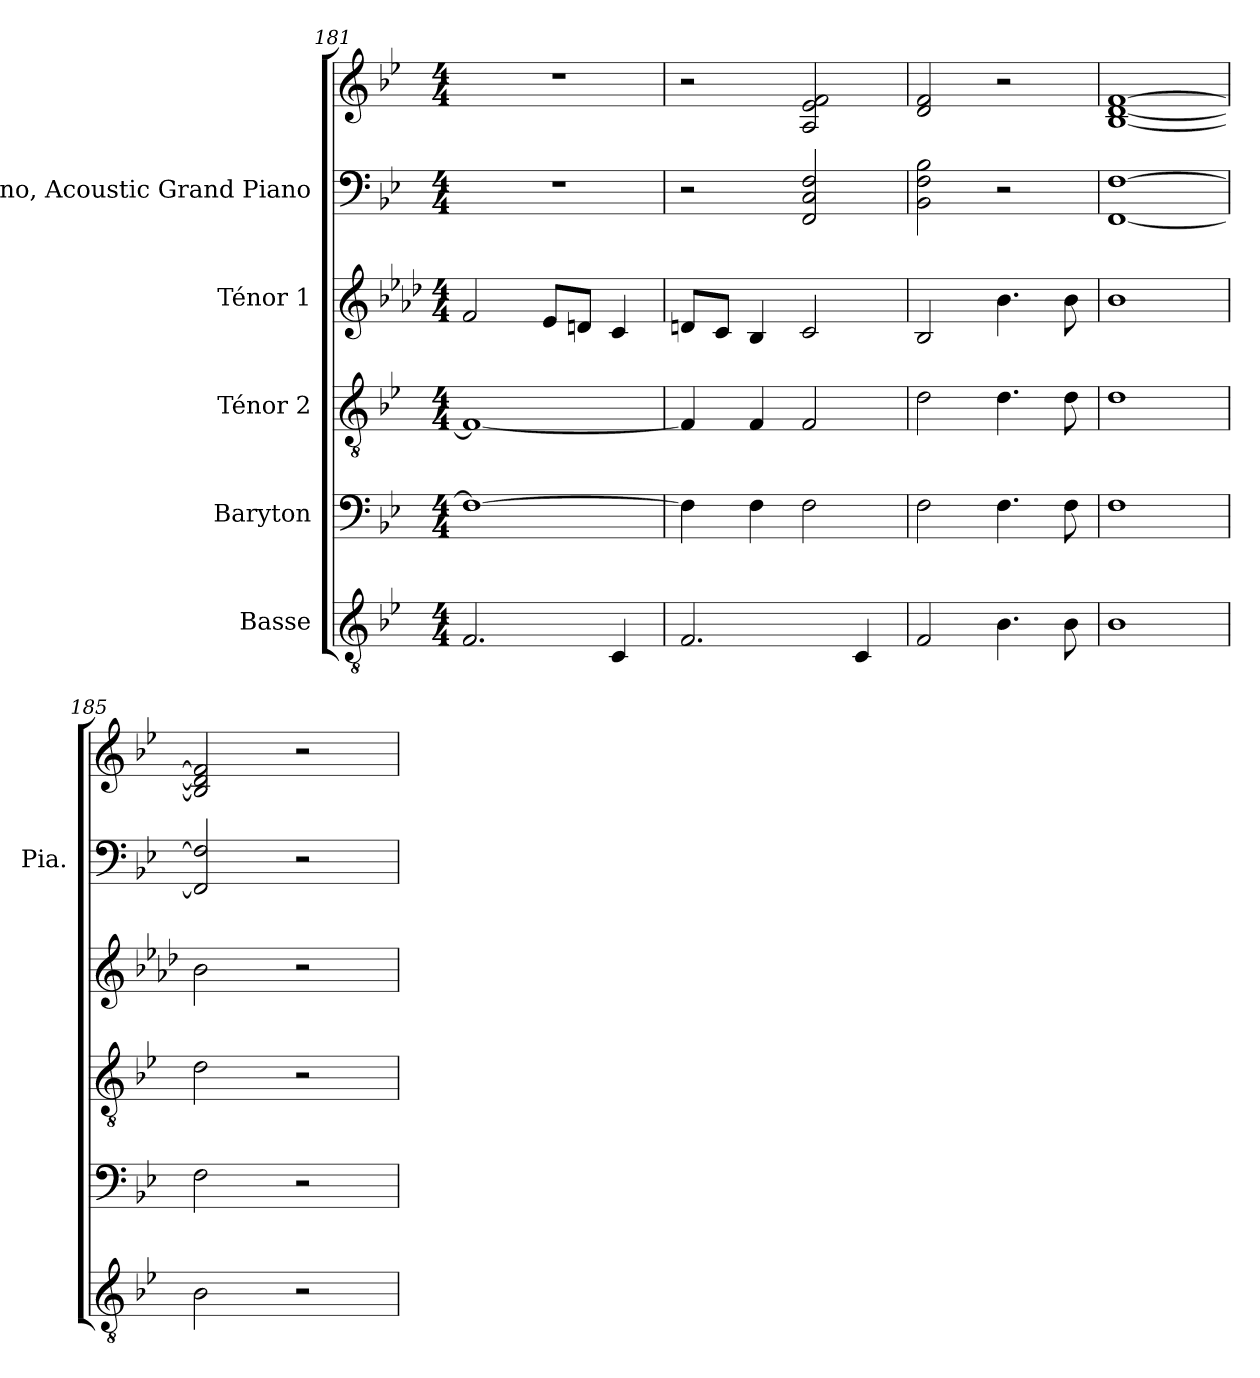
**kern	**kern	**kern	**kern	**kern	**kern
*part5	*part4	*part3	*part2	*part1	*part1
*staff6	*staff5	*staff4	*staff3	*staff2	*staff1
*I"Basse	*I"Baryton	*I"Ténor 2	*I"Ténor 1	*I"Piano, Acoustic Grand Piano	*
*	*	*	*	*I'Pia.	*
*clefGv2	*clefF4	*clefGv2	*clefG2	*clefF4	*clefG2
*	*	*	*ITrd8c14	*	*
*k[b-e-]	*k[b-e-]	*k[b-e-]	*k[b-e-a-d-]	*k[b-e-]	*k[b-e-]
*M4/4	*M4/4	*M4/4	*M4/4	*M4/4	*M4/4
=181	=181	=181	=181	=181	=181
2.F/	1F_	1F_	2F/	1r	1r
.	.	.	8E-/L	.	.
.	.	.	8Dn/J	.	.
4C/	.	.	4C/	.	.
!!LO:PB:g=z
=182	=182	=182	=182	=182	=182
2.F/	4F\]	4F/]	8Dn/L	2r	2r
.	.	.	8C/J	.	.
.	4F\	4F/	4BB-/	.	.
.	2F\	2F/	2C/	2FF/ 2C/ 2F/	2A/ 2e-/ 2f/
4C/	.	.	.	.	.
=183	=183	=183	=183	=183	=183
2F/	2F\	2d\	2BB-/	2BB-\ 2F\ 2B-\	2d/ 2f/
4.B-\	4.F\	4.d\	4.B-\	2r	2r
8B-\	8F\	8d\	8B-\	.	.
=184	=184	=184	=184	=184	=184
1B-	1F	1d	1B-	[1FF [1F	[1B- [1d [1f
=185	=185	=185	=185	=185	=185
2B-\	2F\	2d\	2B-\	2FF/] 2F/]	2B-/] 2d/] 2f/]
2r	2r	2r	2r	2r	2r
=	=	=	=	=	=
*-	*-	*-	*-	*-	*-
